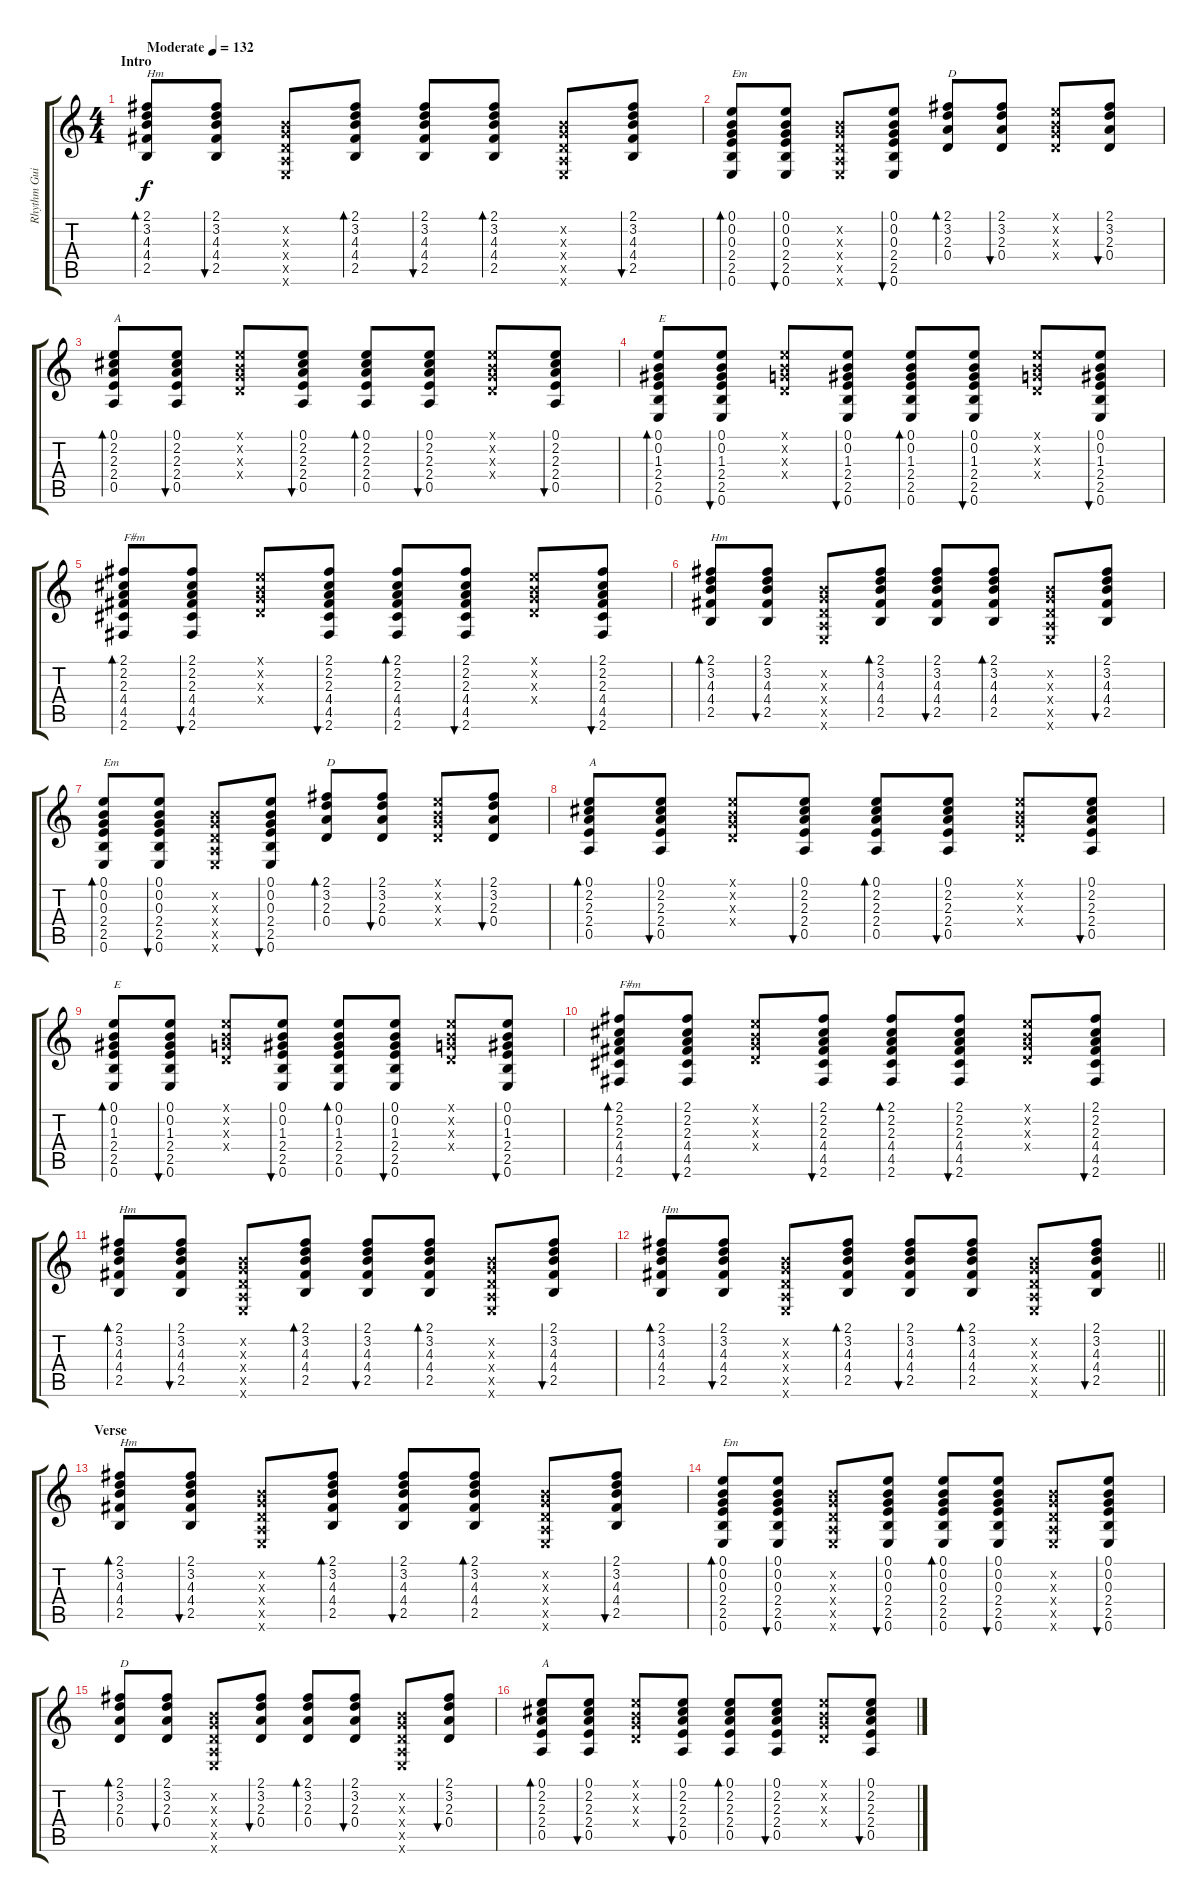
\track ("Rhythm Guitar" "Rhythm Gui") {instrument acousticguitarsteel}
\staff {score tabs}
\tuning (E4 B3 G3 D3 A2 E2) {hide}
\ts (4 4)
\section ("" "Intro")
\tempo (132 "Moderate")
\clef g2
\ks c
(2.1 3.2 4.3 4.4 2.5).8{bd 60 txt "Hm" dy f instrument acousticguitarsteel} (2.1 3.2 4.3 4.4 2.5).8{bu 60} (0.2{x} 0.3{x} 0.4{x} 0.5{x} 0.6{x}).8 (2.1 3.2 4.3 4.4 2.5).8{bd 60} (2.1 3.2 4.3 4.4 2.5).8{bu 60} (2.1 3.2 4.3 4.4 2.5).8{bd 60} (0.2{x} 0.3{x} 0.4{x} 0.5{x} 0.6{x}).8 (2.1 3.2 4.3 4.4 2.5).8{bu 60} |
(0.1 0.2 0.3 2.4 2.5 0.6).8{bd 60 txt "Em"} (0.1 0.2 0.3 2.4 2.5 0.6).8{bu 60} (0.2{x} 0.3{x} 0.4{x} 0.5{x} 0.6{x}).8 (0.1 0.2 0.3 2.4 2.5 0.6).8{bu 60} (2.1 3.2 2.3 0.4).8{bd 60 txt "D"} (2.1 3.2 2.3 0.4).8{bu 60} (0.1{x} 0.2{x} 0.3{x} 0.4{x}).8 (2.1 3.2 2.3 0.4).8{bu 60} |
(0.1 2.2 2.3 2.4 0.5).8{bd 60 txt "A"} (0.1 2.2 2.3 2.4 0.5).8{bu 60} (0.1{x} 0.2{x} 0.3{x} 0.4{x}).8 (0.1 2.2 2.3 2.4 0.5).8{bu 60} (0.1 2.2 2.3 2.4 0.5).8{bd 60} (0.1 2.2 2.3 2.4 0.5).8{bu 60} (0.1{x} 0.2{x} 0.3{x} 0.4{x}).8 (0.1 2.2 2.3 2.4 0.5).8{bu 60} |
(0.1 0.2 1.3 2.4 2.5 0.6).8{bd 60 txt "E"} (0.1 0.2 1.3 2.4 2.5 0.6).8{bu 60} (0.1{x} 0.2{x} 0.3{x} 0.4{x}).8 (0.1 0.2 1.3 2.4 2.5 0.6).8{bu 60} (0.1 0.2 1.3 2.4 2.5 0.6).8{bd 60} (0.1 0.2 1.3 2.4 2.5 0.6).8{bu 60} (0.1{x} 0.2{x} 0.3{x} 0.4{x}).8 (0.1 0.2 1.3 2.4 2.5 0.6).8{bu 60} |
(2.1 2.2 2.3 4.4 4.5 2.6).8{bd 60 txt "F#m"} (2.1 2.2 2.3 4.4 4.5 2.6).8{bu 60} (0.1{x} 0.2{x} 0.3{x} 0.4{x}).8 (2.1 2.2 2.3 4.4 4.5 2.6).8{bu 60} (2.1 2.2 2.3 4.4 4.5 2.6).8{bd 60} (2.1 2.2 2.3 4.4 4.5 2.6).8{bu 60} (0.1{x} 0.2{x} 0.3{x} 0.4{x}).8 (2.1 2.2 2.3 4.4 4.5 2.6).8{bu 60} |
(2.1 3.2 4.3 4.4 2.5).8{bd 60 txt "Hm"} (2.1 3.2 4.3 4.4 2.5).8{bu 60} (0.2{x} 0.3{x} 0.4{x} 0.5{x} 0.6{x}).8 (2.1 3.2 4.3 4.4 2.5).8{bd 60} (2.1 3.2 4.3 4.4 2.5).8{bu 60} (2.1 3.2 4.3 4.4 2.5).8{bd 60} (0.2{x} 0.3{x} 0.4{x} 0.5{x} 0.6{x}).8 (2.1 3.2 4.3 4.4 2.5).8{bu 60} |
(0.1 0.2 0.3 2.4 2.5 0.6).8{bd 60 txt "Em"} (0.1 0.2 0.3 2.4 2.5 0.6).8{bu 60} (0.2{x} 0.3{x} 0.4{x} 0.5{x} 0.6{x}).8 (0.1 0.2 0.3 2.4 2.5 0.6).8{bu 60} (2.1 3.2 2.3 0.4).8{bd 60 txt "D"} (2.1 3.2 2.3 0.4).8{bu 60} (0.1{x} 0.2{x} 0.3{x} 0.4{x}).8 (2.1 3.2 2.3 0.4).8{bu 60} |
(0.1 2.2 2.3 2.4 0.5).8{bd 60 txt "A"} (0.1 2.2 2.3 2.4 0.5).8{bu 60} (0.1{x} 0.2{x} 0.3{x} 0.4{x}).8 (0.1 2.2 2.3 2.4 0.5).8{bu 60} (0.1 2.2 2.3 2.4 0.5).8{bd 60} (0.1 2.2 2.3 2.4 0.5).8{bu 60} (0.1{x} 0.2{x} 0.3{x} 0.4{x}).8 (0.1 2.2 2.3 2.4 0.5).8{bu 60} |
(0.1 0.2 1.3 2.4 2.5 0.6).8{bd 60 txt "E"} (0.1 0.2 1.3 2.4 2.5 0.6).8{bu 60} (0.1{x} 0.2{x} 0.3{x} 0.4{x}).8 (0.1 0.2 1.3 2.4 2.5 0.6).8{bu 60} (0.1 0.2 1.3 2.4 2.5 0.6).8{bd 60} (0.1 0.2 1.3 2.4 2.5 0.6).8{bu 60} (0.1{x} 0.2{x} 0.3{x} 0.4{x}).8 (0.1 0.2 1.3 2.4 2.5 0.6).8{bu 60} |
(2.1 2.2 2.3 4.4 4.5 2.6).8{bd 60 txt "F#m"} (2.1 2.2 2.3 4.4 4.5 2.6).8{bu 60} (0.1{x} 0.2{x} 0.3{x} 0.4{x}).8 (2.1 2.2 2.3 4.4 4.5 2.6).8{bu 60} (2.1 2.2 2.3 4.4 4.5 2.6).8{bd 60} (2.1 2.2 2.3 4.4 4.5 2.6).8{bu 60} (0.1{x} 0.2{x} 0.3{x} 0.4{x}).8 (2.1 2.2 2.3 4.4 4.5 2.6).8{bu 60} |
(2.1 3.2 4.3 4.4 2.5).8{bd 60 txt "Hm"} (2.1 3.2 4.3 4.4 2.5).8{bu 60} (0.2{x} 0.3{x} 0.4{x} 0.5{x} 0.6{x}).8 (2.1 3.2 4.3 4.4 2.5).8{bd 60} (2.1 3.2 4.3 4.4 2.5).8{bu 60} (2.1 3.2 4.3 4.4 2.5).8{bd 60} (0.2{x} 0.3{x} 0.4{x} 0.5{x} 0.6{x}).8 (2.1 3.2 4.3 4.4 2.5).8{bu 60} |
\barLineRight lightlight
(2.1 3.2 4.3 4.4 2.5).8{bd 60 txt "Hm"} (2.1 3.2 4.3 4.4 2.5).8{bu 60} (0.2{x} 0.3{x} 0.4{x} 0.5{x} 0.6{x}).8 (2.1 3.2 4.3 4.4 2.5).8{bd 60} (2.1 3.2 4.3 4.4 2.5).8{bu 60} (2.1 3.2 4.3 4.4 2.5).8{bd 60} (0.2{x} 0.3{x} 0.4{x} 0.5{x} 0.6{x}).8 (2.1 3.2 4.3 4.4 2.5).8{bu 60} |
\section ("" "Verse")
(2.1 3.2 4.3 4.4 2.5).8{bd 60 txt "Hm"} (2.1 3.2 4.3 4.4 2.5).8{bu 60} (0.2{x} 0.3{x} 0.4{x} 0.5{x} 0.6{x}).8 (2.1 3.2 4.3 4.4 2.5).8{bd 60} (2.1 3.2 4.3 4.4 2.5).8{bu 60} (2.1 3.2 4.3 4.4 2.5).8{bd 60} (0.2{x} 0.3{x} 0.4{x} 0.5{x} 0.6{x}).8 (2.1 3.2 4.3 4.4 2.5).8{bu 60} |
(0.1 0.2 0.3 2.4 2.5 0.6).8{bd 60 txt "Em"} (0.1 0.2 0.3 2.4 2.5 0.6).8{bu 60} (0.2{x} 0.3{x} 0.4{x} 0.5{x} 0.6{x}).8 (0.1 0.2 0.3 2.4 2.5 0.6).8{bu 60} (0.1 0.2 0.3 2.4 2.5 0.6).8{bd 60} (0.1 0.2 0.3 2.4 2.5 0.6).8{bu 60} (0.2{x} 0.3{x} 0.4{x} 0.5{x} 0.6{x}).8 (0.1 0.2 0.3 2.4 2.5 0.6).8{bu 60} |
(2.1 3.2 2.3 0.4).8{bd 60 txt "D"} (2.1 3.2 2.3 0.4).8{bu 60} (0.2{x} 0.3{x} 0.4{x} 0.5{x} 0.6{x}).8 (2.1 3.2 2.3 0.4).8{bu 60} (2.1 3.2 2.3 0.4).8{bd 60} (2.1 3.2 2.3 0.4).8{bu 60} (0.2{x} 0.3{x} 0.4{x} 0.5{x} 0.6{x}).8 (2.1 3.2 2.3 0.4).8{bu 60} |
(0.1 2.2 2.3 2.4 0.5).8{bd 60 txt "A"} (0.1 2.2 2.3 2.4 0.5).8{bu 60} (0.1{x} 0.2{x} 0.3{x} 0.4{x}).8 (0.1 2.2 2.3 2.4 0.5).8{bu 60} (0.1 2.2 2.3 2.4 0.5).8{bd 60} (0.1 2.2 2.3 2.4 0.5).8{bu 60} (0.1{x} 0.2{x} 0.3{x} 0.4{x}).8 (0.1 2.2 2.3 2.4 0.5).8{bu 60}
